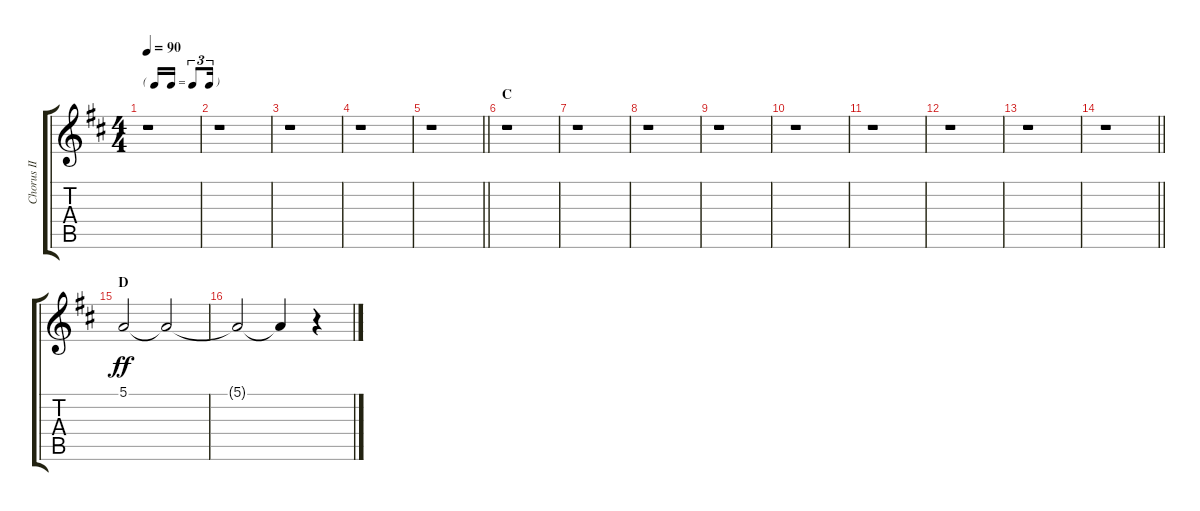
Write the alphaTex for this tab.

\track ("Chorus II" "Chorus II") {instrument voiceoohs}
\staff {score tabs}
\tuning (E4 B3 G3 D3 A2 E2) {hide}
\ts (4 4)
\tf triplet16th
\tempo 90
\clef g2
\ks d
r.1{dy ff} |
r.1 |
r.1 |
r.1 |
\barLineRight lightlight
r.1 |
\section ("" "C")
r.1 |
r.1 |
r.1 |
r.1 |
r.1 |
r.1 |
r.1 |
r.1 |
\barLineRight lightlight
r.1 |
\section ("" "D")
5.1.2 5.1{t}.2 |
5.1{t}.2 5.1{t}.4 r.4
